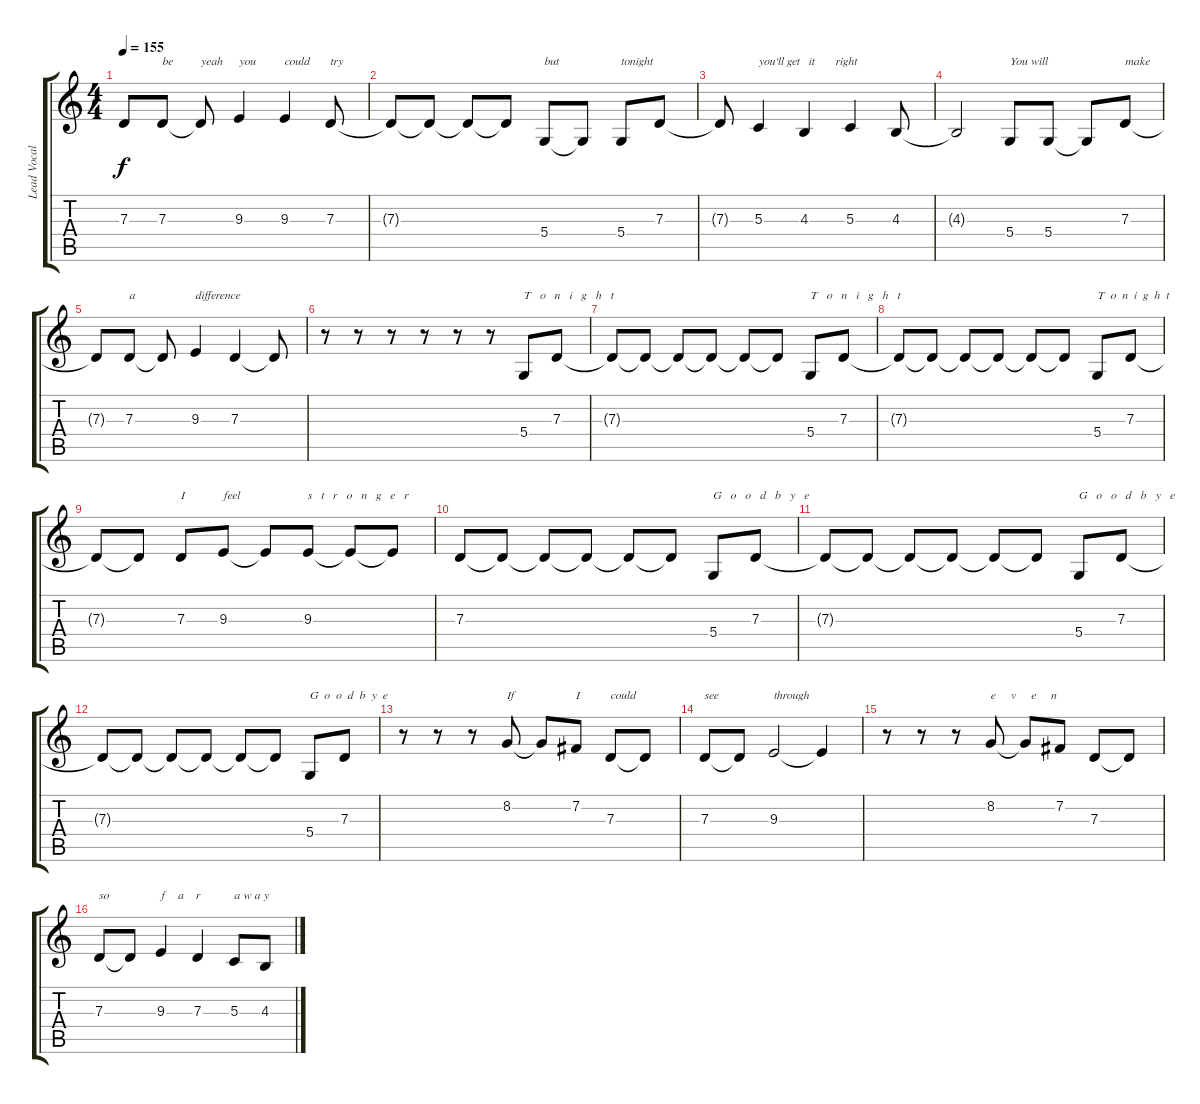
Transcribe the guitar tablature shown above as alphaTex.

\track ("Lead Vocal" "Lead Vocal") {instrument oboe}
\staff {score tabs}
\tuning (E4 B3 G3 D3 A2 E2) {hide}
\ts (4 4)
\tempo 155
\clef g2
\ks c
7.3{t}.8{dy f} 7.3.8{txt "be"} 7.3{t}.8{txt "yeah"} 9.3.4{txt "you"} 9.3.4{txt "could"} 7.3.8{txt "try"} |
7.3{t}.8 7.3{t}.8 7.3{t}.8 7.3{t}.8 5.4.8{txt "but"} 5.4{t}.8 5.4.8{txt "tonight"} 7.3.8 |
7.3{t}.8 5.3.4{txt "you'll get   it       right"} 4.3.4 5.3.4 4.3.8 |
4.3{t}.2 5.4.8{txt "You will"} 5.4.8 5.4{t}.8 7.3.8{txt "make"} |
7.3{t}.8 7.3.8{txt "a"} 7.3{t}.8 9.3.4{txt "difference"} 7.3.4 7.3{t}.8 |
r.8 r.8 r.8 r.8 r.8 r.8 5.4.8{txt "T   o   n   i   g   h   t "} 7.3.8 |
7.3{t}.8 7.3{t}.8 7.3{t}.8 7.3{t}.8 7.3{t}.8 7.3{t}.8 5.4.8{txt "T   o   n   i   g   h   t"} 7.3.8 |
7.3{t}.8 7.3{t}.8 7.3{t}.8 7.3{t}.8 7.3{t}.8 7.3{t}.8 5.4.8{txt "T  o  n  i  g  h  t"} 7.3.8 |
7.3{t}.8 7.3{t}.8 7.3.8{txt "I"} 9.3.8{txt "feel"} 9.3{t}.8 9.3.8{txt "s   t   r   o   n   g   e   r"} 9.3{t}.8 9.3{t}.8 |
7.3.8 7.3{t}.8 7.3{t}.8 7.3{t}.8 7.3{t}.8 7.3{t}.8 5.4.8{txt "G   o   o   d   b   y   e"} 7.3.8 |
7.3{t}.8 7.3{t}.8 7.3{t}.8 7.3{t}.8 7.3{t}.8 7.3{t}.8 5.4.8{txt "G   o   o   d   b   y   e"} 7.3.8 |
7.3{t}.8 7.3{t}.8 7.3{t}.8 7.3{t}.8 7.3{t}.8 7.3{t}.8 5.4.8{txt "G  o  o  d  b  y  e"} 7.3.8 |
r.8 r.8 r.8 8.2.8{txt "If"} 8.2{t}.8 7.2.8{txt "I"} 7.3.8{txt "could"} 7.3{t}.8 |
7.3.8{txt "see"} 7.3{t}.8 9.3.2{txt "through"} 9.3{t}.4 |
r.8 r.8 r.8 8.2.8{txt "e     v     e     n"} 8.2{t}.8 7.2.8 7.3.8 7.3{t}.8 |
7.3.8{txt "so"} 7.3{t}.8 9.3.4{txt "f    a    r"} 7.3.4 5.3.8{txt "a w a y"} 4.3.8
